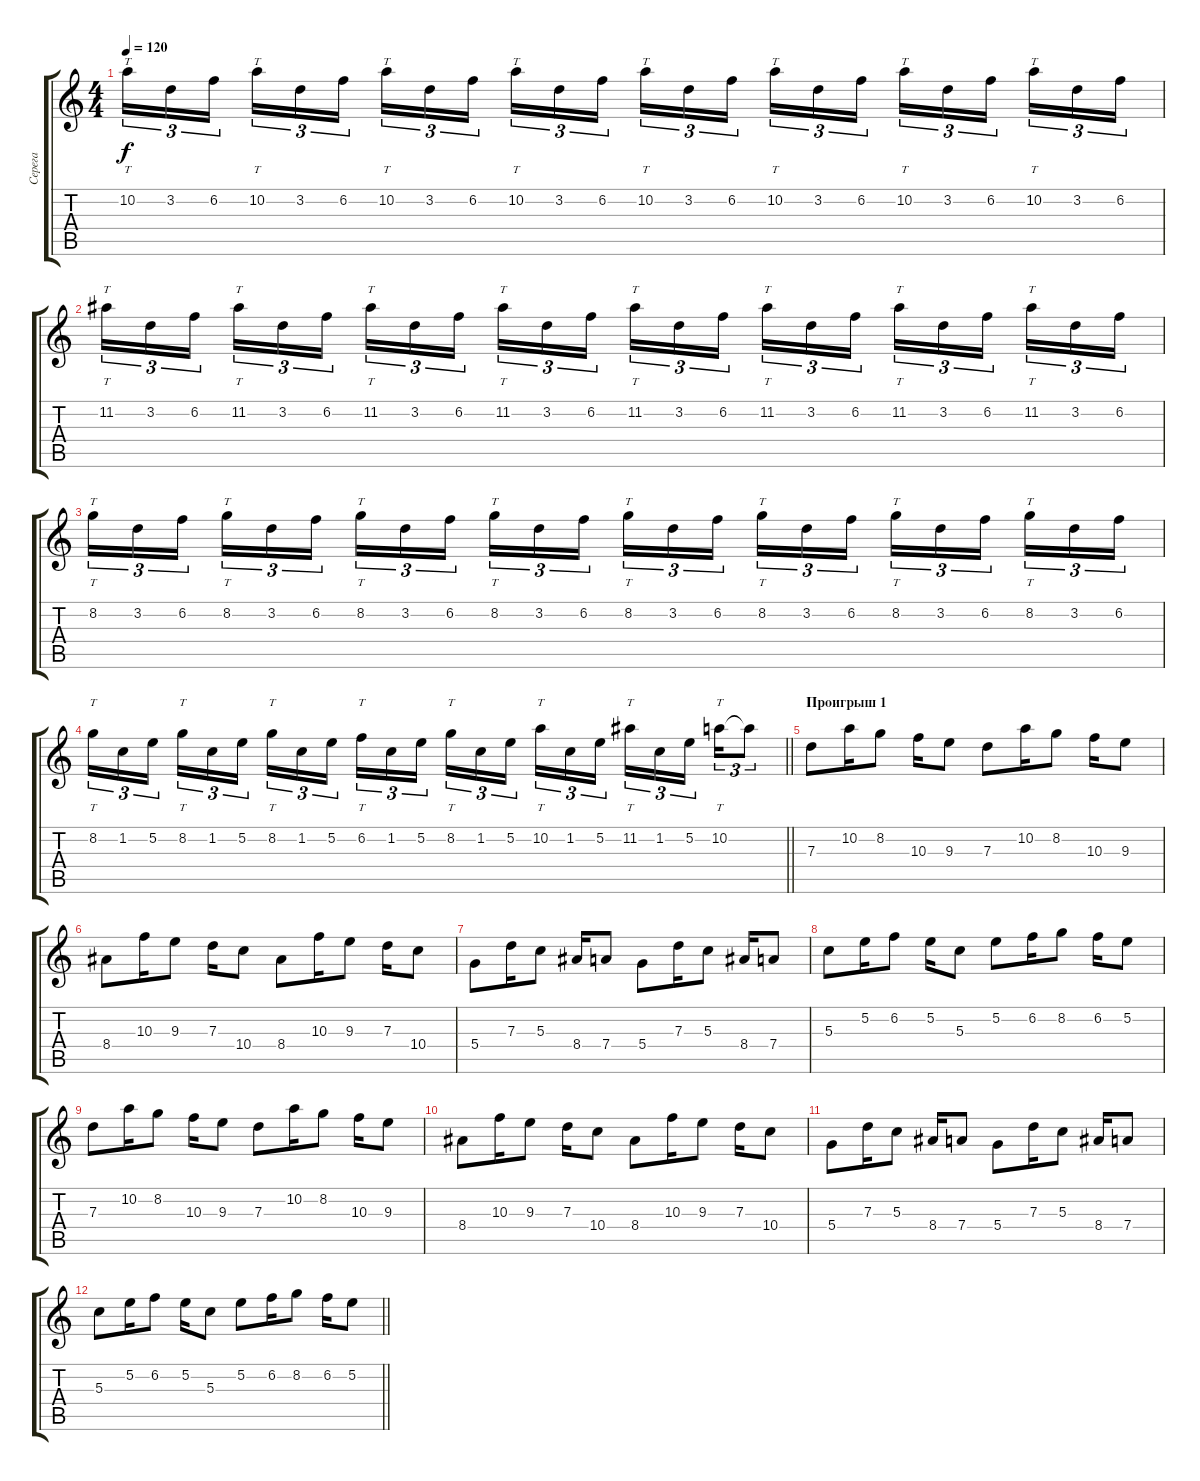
\track ("Серега" "Серега") {instrument distortionguitar}
\staff {score tabs}
\tuning (E4 B3 G3 D3 A2 D2) {hide}
\ts (4 4)
\tempo 120
\clef g2
\ks c
10.2.16{tt tu (3 2) dy f} 3.2.16{tu (3 2)} 6.2.16{tu (3 2) beam splitsecondary} 10.2.16{tt tu (3 2)} 3.2.16{tu (3 2)} 6.2.16{tu (3 2)} 10.2.16{tt tu (3 2)} 3.2.16{tu (3 2)} 6.2.16{tu (3 2) beam splitsecondary} 10.2.16{tt tu (3 2)} 3.2.16{tu (3 2)} 6.2.16{tu (3 2)} 10.2.16{tt tu (3 2)} 3.2.16{tu (3 2)} 6.2.16{tu (3 2) beam splitsecondary} 10.2.16{tt tu (3 2)} 3.2.16{tu (3 2)} 6.2.16{tu (3 2)} 10.2.16{tt tu (3 2)} 3.2.16{tu (3 2)} 6.2.16{tu (3 2) beam splitsecondary} 10.2.16{tt tu (3 2)} 3.2.16{tu (3 2)} 6.2.16{tu (3 2)} |
11.2.16{tt tu (3 2)} 3.2.16{tu (3 2)} 6.2.16{tu (3 2) beam splitsecondary} 11.2.16{tt tu (3 2)} 3.2.16{tu (3 2)} 6.2.16{tu (3 2)} 11.2.16{tt tu (3 2)} 3.2.16{tu (3 2)} 6.2.16{tu (3 2) beam splitsecondary} 11.2.16{tt tu (3 2)} 3.2.16{tu (3 2)} 6.2.16{tu (3 2)} 11.2.16{tt tu (3 2)} 3.2.16{tu (3 2)} 6.2.16{tu (3 2) beam splitsecondary} 11.2.16{tt tu (3 2)} 3.2.16{tu (3 2)} 6.2.16{tu (3 2)} 11.2.16{tt tu (3 2)} 3.2.16{tu (3 2)} 6.2.16{tu (3 2) beam splitsecondary} 11.2.16{tt tu (3 2)} 3.2.16{tu (3 2)} 6.2.16{tu (3 2)} |
8.2.16{tt tu (3 2)} 3.2.16{tu (3 2)} 6.2.16{tu (3 2) beam splitsecondary} 8.2.16{tt tu (3 2)} 3.2.16{tu (3 2)} 6.2.16{tu (3 2)} 8.2.16{tt tu (3 2)} 3.2.16{tu (3 2)} 6.2.16{tu (3 2) beam splitsecondary} 8.2.16{tt tu (3 2)} 3.2.16{tu (3 2)} 6.2.16{tu (3 2)} 8.2.16{tt tu (3 2)} 3.2.16{tu (3 2)} 6.2.16{tu (3 2) beam splitsecondary} 8.2.16{tt tu (3 2)} 3.2.16{tu (3 2)} 6.2.16{tu (3 2)} 8.2.16{tt tu (3 2)} 3.2.16{tu (3 2)} 6.2.16{tu (3 2) beam splitsecondary} 8.2.16{tt tu (3 2)} 3.2.16{tu (3 2)} 6.2.16{tu (3 2)} |
\barLineRight lightlight
8.2.16{tt tu (3 2)} 1.2.16{tu (3 2)} 5.2.16{tu (3 2) beam splitsecondary} 8.2.16{tt tu (3 2)} 1.2.16{tu (3 2)} 5.2.16{tu (3 2)} 8.2.16{tt tu (3 2)} 1.2.16{tu (3 2)} 5.2.16{tu (3 2) beam splitsecondary} 6.2.16{tt tu (3 2)} 1.2.16{tu (3 2)} 5.2.16{tu (3 2)} 8.2.16{tt tu (3 2)} 1.2.16{tu (3 2)} 5.2.16{tu (3 2) beam splitsecondary} 10.2.16{tt tu (3 2)} 1.2.16{tu (3 2)} 5.2.16{tu (3 2)} 11.2.16{tt tu (3 2)} 1.2.16{tu (3 2)} 5.2.16{tu (3 2) beam splitsecondary} 10.2.16{tt tu (3 2)} 10.2{t}.8{tu (3 2)} |
\section ("" "Проигрыш 1")
7.3.8{volume 10 balance 8} 10.2.16 8.2.8 10.3.16 9.3.8 7.3.8 10.2.16 8.2.8 10.3.16 9.3.8 |
8.4.8 10.3.16 9.3.8 7.3.16 10.4.8 8.4.8 10.3.16 9.3.8 7.3.16 10.4.8 |
5.4.8 7.3.16 5.3.8 8.4.16 7.4.8 5.4.8 7.3.16 5.3.8 8.4.16 7.4.8 |
5.3.8 5.2.16 6.2.8 5.2.16 5.3.8 5.2.8 6.2.16 8.2.8 6.2.16 5.2.8 |
7.3.8 10.2.16 8.2.8 10.3.16 9.3.8 7.3.8 10.2.16 8.2.8 10.3.16 9.3.8 |
8.4.8 10.3.16 9.3.8 7.3.16 10.4.8 8.4.8 10.3.16 9.3.8 7.3.16 10.4.8 |
5.4.8 7.3.16 5.3.8 8.4.16 7.4.8 5.4.8 7.3.16 5.3.8 8.4.16 7.4.8 |
\barLineRight lightlight
5.3.8 5.2.16 6.2.8 5.2.16 5.3.8 5.2.8 6.2.16 8.2.8 6.2.16 5.2.8
